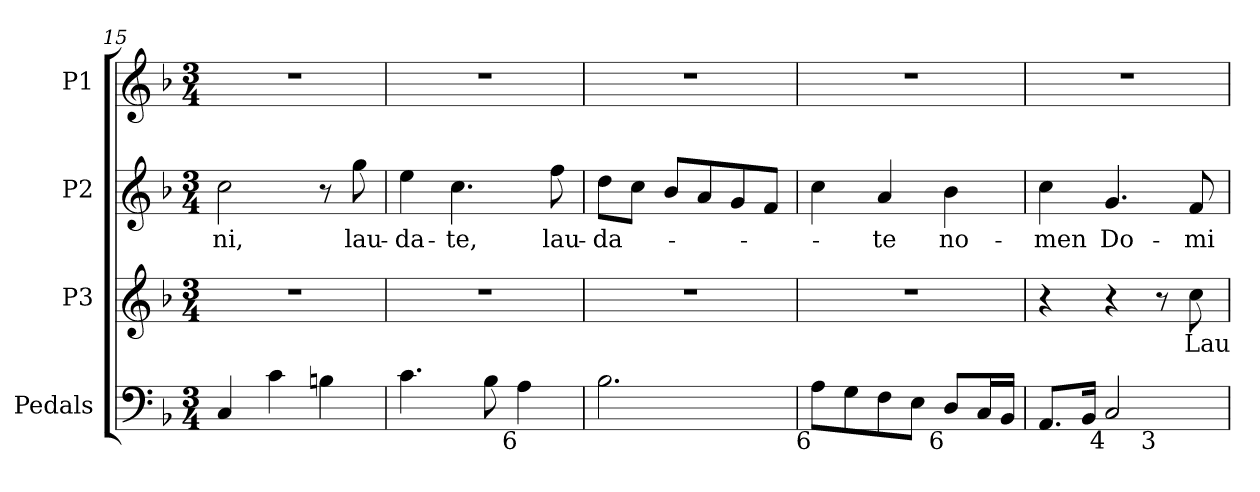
**kern	**kern	**text	**kern	**text	**kern
*part4	*part3	*part3	*part2	*part2	*part1
*staff4	*staff3	*staff3	*staff2	*staff2	*staff1
*I"Pedals	*I"P3	*	*I"P2	*	*I"P1
*I'Ped.	*	*	*	*	*
*clefF4	*clefG2	*	*clefG2	*	*clefG2
*k[b-]	*k[b-]	*	*k[b-]	*	*k[b-]
*F:	*F:	*	*F:	*	*F:
*M3/4	*M3/4	*	*M3/4	*	*M3/4
=15	=15	=15	=15	=15	=15
!	!LO:N:vis=1	!	!	!	!
!	!	!	!	!LO:LY:b:color=#000000	!LO:N:vis=1
4Ci/	2.r	.	2cci\	-ni,	2.r
4ci\	.	.	.	.	.
4Bni\	.	.	8r	.	.
!	!	!	!	!LO:LY:b:color=#000000	!
.	.	.	8ggi\	lau-	.
!!LO:LB:g=z
=16	=16	=16	=16	=16	=16
!	!LO:N:vis=1	!	!	!	!
!	!	!	!	!LO:LY:b:color=#000000	!LO:N:vis=1
4.ci\	2.r	.	4eei\	-da-	2.r
!	!	!	!	!LO:LY:b:color=#000000	!
.	.	.	4.cci\	-te,	.
8B-i\	.	.	.	.	.
!LO:TX:b:rj:t=6	!	!	!	!	!
4Ai\	.	.	.	.	.
!	!	!	!	!LO:LY:b:color=#000000	!
.	.	.	8ffi\	lau-	.
=17	=17	=17	=17	=17	=17
!	!LO:N:vis=1	!	!	!	!
!	!	!	!	!LO:LY:b:color=#000000	!LO:N:vis=1
2.B-i\	2.r	.	8ddi\L	-da-	2.r
.	.	.	8cci\J	.	.
.	.	.	8b-i/L	.	.
.	.	.	8ai/	.	.
.	.	.	8gi/	.	.
.	.	.	8fi/J	.	.
=18	=18	=18	=18	=18	=18
!LO:TX:b:rj:t=6	!	!	!	!	!
!	!LO:N:vis=1	!	!	!	!LO:N:vis=1
8Ai\L	2.r	.	4cci\	.	2.r
8Gi\	.	.	.	.	.
!	!	!	!	!LO:LY:b:color=#000000	!
8Fi\	.	.	4ai/	-te	.
8Ei\J	.	.	.	.	.
!LO:TX:b:rj:t=6	!	!	!	!	!
!	!	!	!	!LO:LY:b:color=#000000	!
8Di/L	.	.	4b-i\	no-	.
16Ci/L	.	.	.	.	.
16BB-i/JJ	.	.	.	.	.
=19	=19	=19	=19	=19	=19
!LO:TX:b:rj:t=6	!	!	!	!	!
!	!	!	!	!LO:LY:b:color=#000000	!LO:N:vis=1
*^	*	*	*	*	*
8.AAi/L	2ryy	4r	.	4cci\	-men	2.r
16BB-i/Jk	.	.	.	.	.	.
!LO:TX:b:rj:t=4	!	!	!	!	!	!
!	!	!	!	!	!LO:LY:b:color=#000000	!
2Ci/	.	4r	.	4.gi/	Do-	.
!	!LO:TX:b:rj:t=3	!	!	!	!	!
.	4ryy	8r	.	.	.	.
!	!	!	!LO:LY:b:color=#000000	!	!	!
!	!	!	!	!	!LO:LY:b:color=#000000	!
.	.	8cci\	Lau-	8fi/	-mi-	.
*v	*v	*	*	*	*	*
=	=	=	=	=	=
*-	*-	*-	*-	*-	*-
